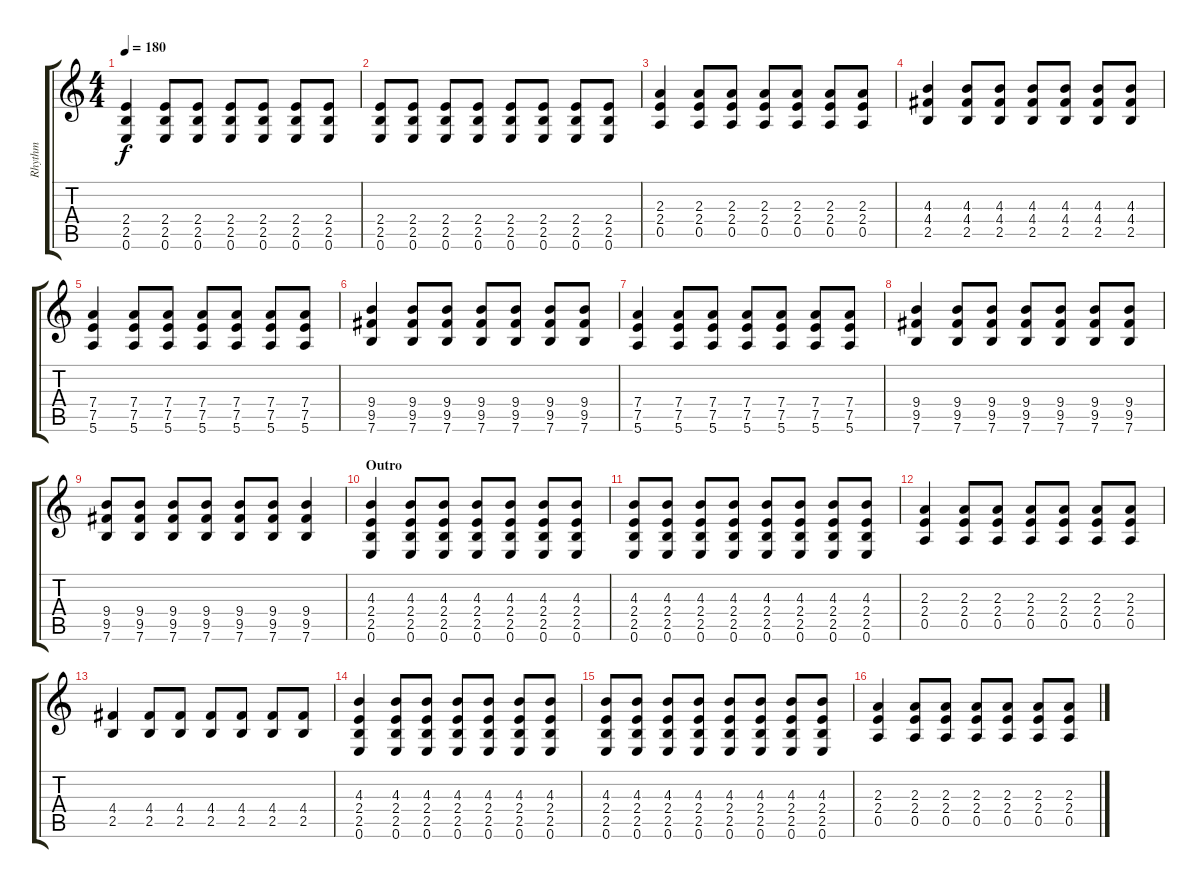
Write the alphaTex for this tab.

\track ("Rhythm" "Rhythm") {instrument overdrivenguitar}
\staff {score tabs}
\tuning (E4 B3 G3 D3 A2 E2) {hide}
\ts (4 4)
\tempo 180
\clef g2
\ks c
(2.4 2.5 0.6).4{dy f} (2.4 2.5 0.6).8 (2.4 2.5 0.6).8 (2.4 2.5 0.6).8 (2.4 2.5 0.6).8 (2.4 2.5 0.6).8 (2.4 2.5 0.6).8 |
(2.4 2.5 0.6).8 (2.4 2.5 0.6).8 (2.4 2.5 0.6).8 (2.4 2.5 0.6).8 (2.4 2.5 0.6).8 (2.4 2.5 0.6).8 (2.4 2.5 0.6).8 (2.4 2.5 0.6).8 |
(2.3 2.4 0.5).4 (2.3 2.4 0.5).8 (2.3 2.4 0.5).8 (2.3 2.4 0.5).8 (2.3 2.4 0.5).8 (2.3 2.4 0.5).8 (2.3 2.4 0.5).8 |
(4.3 4.4 2.5).4 (4.3 4.4 2.5).8 (4.3 4.4 2.5).8 (4.3 4.4 2.5).8 (4.3 4.4 2.5).8 (4.3 4.4 2.5).8 (4.3 4.4 2.5).8 |
(7.4 7.5 5.6).4 (7.4 7.5 5.6).8 (7.4 7.5 5.6).8 (7.4 7.5 5.6).8 (7.4 7.5 5.6).8 (7.4 7.5 5.6).8 (7.4 7.5 5.6).8 |
(9.4 9.5 7.6).4 (9.4 9.5 7.6).8 (9.4 9.5 7.6).8 (9.4 9.5 7.6).8 (9.4 9.5 7.6).8 (9.4 9.5 7.6).8 (9.4 9.5 7.6).8 |
(7.4 7.5 5.6).4 (7.4 7.5 5.6).8 (7.4 7.5 5.6).8 (7.4 7.5 5.6).8 (7.4 7.5 5.6).8 (7.4 7.5 5.6).8 (7.4 7.5 5.6).8 |
(9.4 9.5 7.6).4 (9.4 9.5 7.6).8 (9.4 9.5 7.6).8 (9.4 9.5 7.6).8 (9.4 9.5 7.6).8 (9.4 9.5 7.6).8 (9.4 9.5 7.6).8 |
(9.4 9.5 7.6).8 (9.4 9.5 7.6).8 (9.4 9.5 7.6).8 (9.4 9.5 7.6).8 (9.4 9.5 7.6).8 (9.4 9.5 7.6).8 (9.4 9.5 7.6).4 |
\section ("" "Outro")
(4.3 2.4 2.5 0.6).4 (4.3 2.4 2.5 0.6).8 (4.3 2.4 2.5 0.6).8 (4.3 2.4 2.5 0.6).8 (4.3 2.4 2.5 0.6).8 (4.3 2.4 2.5 0.6).8 (4.3 2.4 2.5 0.6).8 |
(4.3 2.4 2.5 0.6).8 (4.3 2.4 2.5 0.6).8 (4.3 2.4 2.5 0.6).8 (4.3 2.4 2.5 0.6).8 (4.3 2.4 2.5 0.6).8 (4.3 2.4 2.5 0.6).8 (4.3 2.4 2.5 0.6).8 (4.3 2.4 2.5 0.6).8 |
(2.3 2.4 0.5).4 (2.3 2.4 0.5).8 (2.3 2.4 0.5).8 (2.3 2.4 0.5).8 (2.3 2.4 0.5).8 (2.3 2.4 0.5).8 (2.3 2.4 0.5).8 |
(4.4 2.5).4 (4.4 2.5).8 (4.4 2.5).8 (4.4 2.5).8 (4.4 2.5).8 (4.4 2.5).8 (4.4 2.5).8 |
(4.3 2.4 2.5 0.6).4 (4.3 2.4 2.5 0.6).8 (4.3 2.4 2.5 0.6).8 (4.3 2.4 2.5 0.6).8 (4.3 2.4 2.5 0.6).8 (4.3 2.4 2.5 0.6).8 (4.3 2.4 2.5 0.6).8 |
(4.3 2.4 2.5 0.6).8 (4.3 2.4 2.5 0.6).8 (4.3 2.4 2.5 0.6).8 (4.3 2.4 2.5 0.6).8 (4.3 2.4 2.5 0.6).8 (4.3 2.4 2.5 0.6).8 (4.3 2.4 2.5 0.6).8 (4.3 2.4 2.5 0.6).8 |
(2.3 2.4 0.5).4 (2.3 2.4 0.5).8 (2.3 2.4 0.5).8 (2.3 2.4 0.5).8 (2.3 2.4 0.5).8 (2.3 2.4 0.5).8 (2.3 2.4 0.5).8
